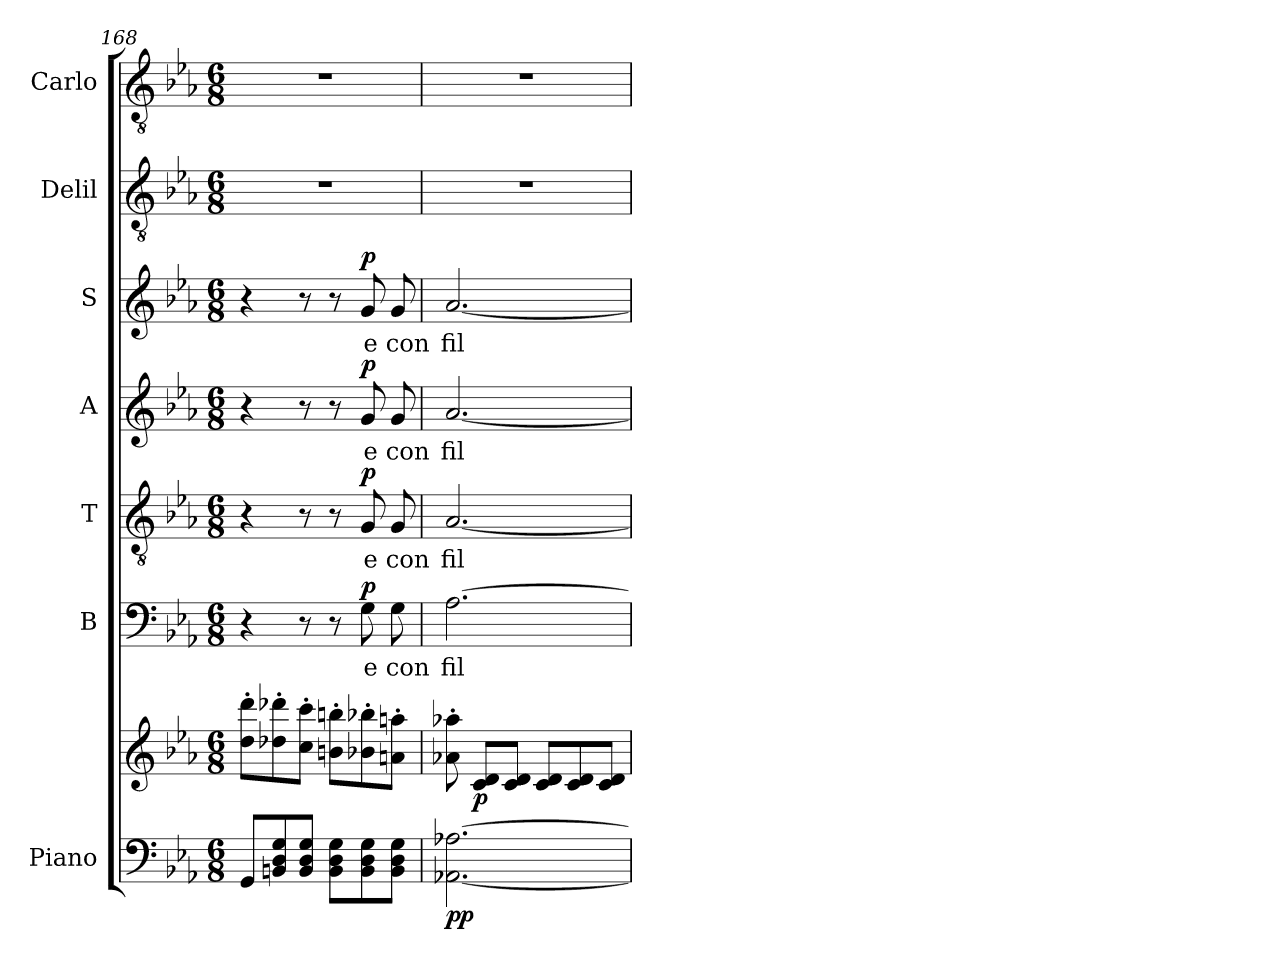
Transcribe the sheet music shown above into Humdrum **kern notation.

**kern	**kern	**dynam	**kern	**text	**dynam	**kern	**text	**dynam	**kern	**text	**dynam	**kern	**text	**dynam	**kern	**kern
*part7	*part7	*part7	*part6	*part6	*part6	*part5	*part5	*part5	*part4	*part4	*part4	*part3	*part3	*part3	*part2	*part1
*staff8	*staff7	*staff7/8	*staff6	*staff6	*staff6	*staff5	*staff5	*staff5	*staff4	*staff4	*staff4	*staff3	*staff3	*staff3	*staff2	*staff1
*I"Piano	*	*	*I"B	*	*	*I"T	*	*	*I"A	*	*	*I"S	*	*	*I"Delil	*I"Carlo
*I'Pno	*	*	*I'B	*	*	*I'T	*	*	*I'A	*	*	*I'S	*	*	*	*
*clefF4	*clefG2	*	*clefF4	*	*	*clefGv2	*	*	*clefG2	*	*	*clefG2	*	*	*clefGv2	*clefGv2
*k[b-e-a-]	*k[b-e-a-]	*	*k[b-e-a-]	*	*	*k[b-e-a-]	*	*	*k[b-e-a-]	*	*	*k[b-e-a-]	*	*	*k[b-e-a-]	*k[b-e-a-]
*M6/8	*M6/8	*	*M6/8	*	*	*M6/8	*	*	*M6/8	*	*	*M6/8	*	*	*M6/8	*M6/8
=168	=168	=168	=168	=168	=168	=168	=168	=168	=168	=168	=168	=168	=168	=168	=168	=168
8GG/L	8dd\' 8ddd\'L	.	4r	.	.	4r	.	.	4r	.	.	4r	.	.	2.r	2.r
8BBn/ 8D/ 8G/	8dd-X\' 8ddd-X\'	.	.	.	.	.	.	.	.	.	.	.	.	.	.	.
8BB/ 8D/ 8G/J	8cc\' 8ccc\'J	.	8r	.	.	8r	.	.	8r	.	.	8r	.	.	.	.
8BB\ 8D\ 8G\L	8bn\' 8bbn\'L	.	8r	.	.	8r	.	.	8r	.	.	8r	.	.	.	.
!	!	!	!	!	!LO:DY:a	!	!	!LO:DY:a	!	!	!LO:DY:a	!	!	!LO:DY:a	!	!
8BB\ 8D\ 8G\	8b-X\' 8bb-X\'	.	8G\	e	p	8G/	e	p	8g/	e	p	8g/	e	p	.	.
8BB\ 8D\ 8G\J	8an\' 8aan\'J	.	8G\	con	.	8G/	con	.	8g/	con	.	8g/	con	.	.	.
=169	=169	=169	=169	=169	=169	=169	=169	=169	=169	=169	=169	=169	=169	=169	=169	=169
!	!	!LO:DY:b=2	!	!	!	!	!	!	!	!	!	!	!	!	!	!
[2.AA-X\ [2.A-X\	8a-X\' 8aa-X\'	pp	[2.A-\	fil-	.	[2.A-/	fil-	.	[2.a-/	fil-	.	[2.a-/	fil-	.	2.r	2.r
!	!	!LO:DY:b	!	!	!	!	!	!	!	!	!	!	!	!	!	!
.	8c/ 8d/L	p	.	.	.	.	.	.	.	.	.	.	.	.	.	.
.	8c/ 8d/J	.	.	.	.	.	.	.	.	.	.	.	.	.	.	.
.	8c/ 8d/L	.	.	.	.	.	.	.	.	.	.	.	.	.	.	.
.	8c/ 8d/	.	.	.	.	.	.	.	.	.	.	.	.	.	.	.
.	8c/ 8d/J	.	.	.	.	.	.	.	.	.	.	.	.	.	.	.
=	=	=	=	=	=	=	=	=	=	=	=	=	=	=	=	=
*-	*-	*-	*-	*-	*-	*-	*-	*-	*-	*-	*-	*-	*-	*-	*-	*-
